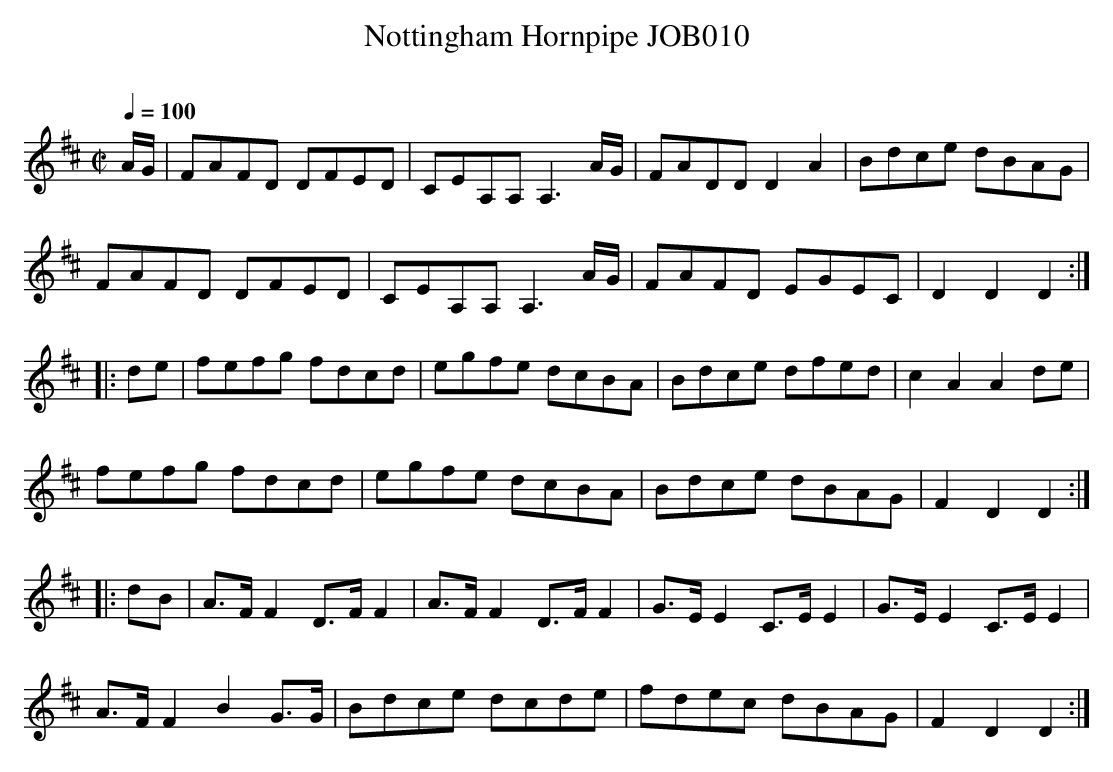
X:1
T:Nottingham Hornpipe JOB010
M:C|
L:1/8
O:
Q:1/4=100
K:D
A/G/|FAFD DFED|CEA,A, A,3 A/G/|FADD D2A2|Bdce dBAG|
FAFD DFED|CEA,A, A,3 A/G/|FAFD EGEC|D2 D2 D2:|
|:de|fefg fdcd|egfe dcBA|Bdce dfed|c2 A2 A2 de|
fefg fdcd|egfe dcBA|Bdce dBAG|F2 D2 D2:|
|:dB|A3/2F/ F2 D3/2F/ F2|A3/2F/ F2 D3/2F/ F2|G3/2E/ E2 C3/2E/ E2|G3/2E/ E2 C3/2E/ E2|
A3/2F/ F2 B2 G3/2G/|Bdce dcde|fdec dBAG|F2 D2 D2:|
